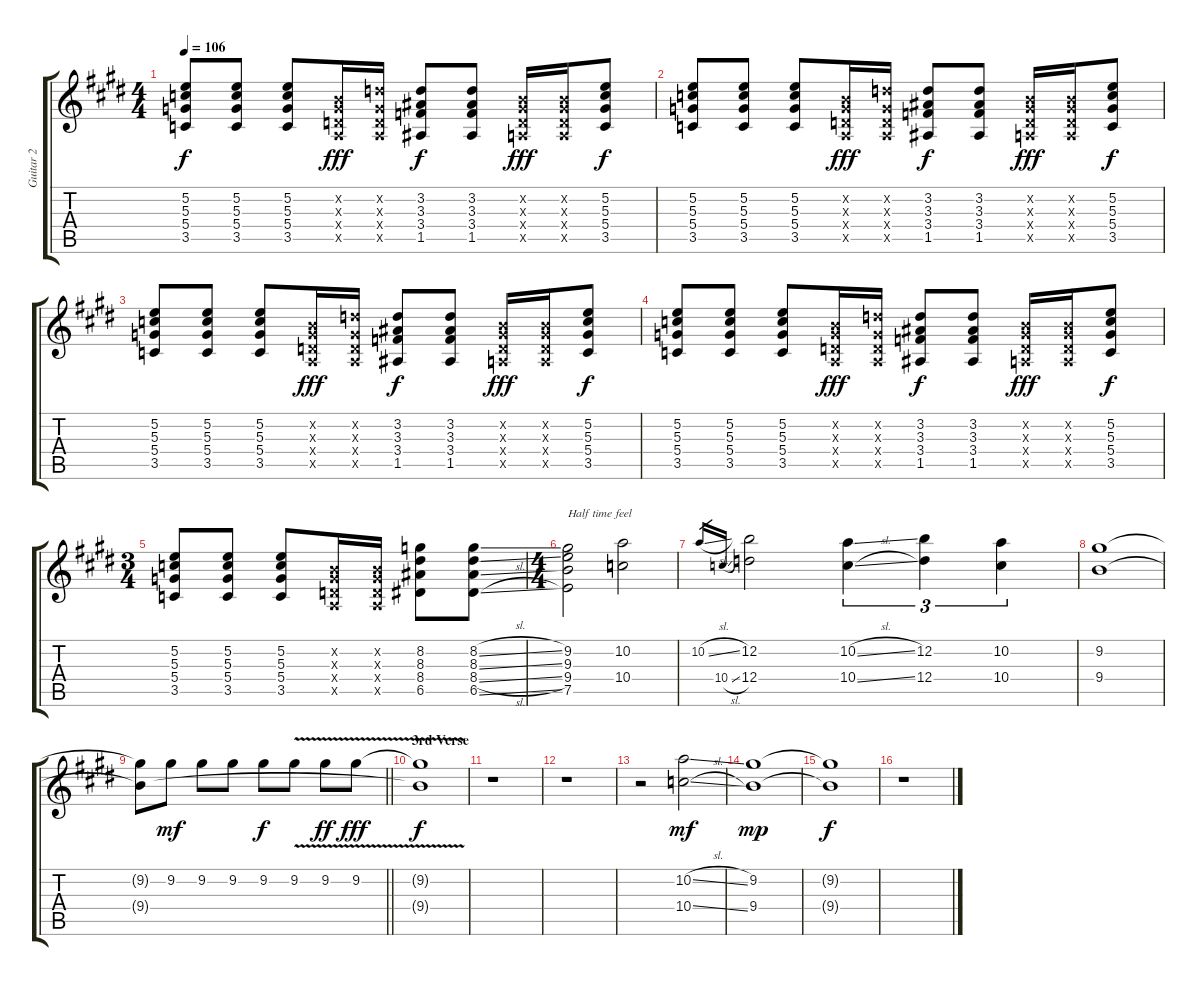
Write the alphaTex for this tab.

\track ("Guitar 2" "Guitar 2") {instrument distortionguitar}
\staff {score tabs}
\tuning (E4 B3 G3 D3 A2 E2) {hide}
\ts (4 4)
\tempo 106
\clef g2
\ks e
(5.2 5.3 5.4 3.5).8{dy f} (5.2 5.3 5.4 3.5).8 (5.2 5.3 5.4 3.5).8 (0.2{x} 0.3{x} 0.4{x} 0.5{x}).16{dy fff} (3.2{x} 0.3{x} 0.4{x} 0.5{x}).16 (3.2 3.3 3.4 1.5).8{dy f} (3.2 3.3 3.4 1.5).8 (0.2{x} 0.3{x} 0.4{x} 0.5{x}).16{dy fff} (0.2{x} 0.3{x} 0.4{x} 0.5{x}).16 (5.2 5.3 5.4 3.5).8{dy f} |
(5.2 5.3 5.4 3.5).8 (5.2 5.3 5.4 3.5).8 (5.2 5.3 5.4 3.5).8 (0.2{x} 0.3{x} 0.4{x} 0.5{x}).16{dy fff} (3.2{x} 0.3{x} 0.4{x} 0.5{x}).16 (3.2 3.3 3.4 1.5).8{dy f} (3.2 3.3 3.4 1.5).8 (0.2{x} 0.3{x} 0.4{x} 0.5{x}).16{dy fff} (0.2{x} 0.3{x} 0.4{x} 0.5{x}).16 (5.2 5.3 5.4 3.5).8{dy f} |
(5.2 5.3 5.4 3.5).8 (5.2 5.3 5.4 3.5).8 (5.2 5.3 5.4 3.5).8 (0.2{x} 0.3{x} 0.4{x} 0.5{x}).16{dy fff} (3.2{x} 0.3{x} 0.4{x} 0.5{x}).16 (3.2 3.3 3.4 1.5).8{dy f} (3.2 3.3 3.4 1.5).8 (0.2{x} 0.3{x} 0.4{x} 0.5{x}).16{dy fff} (0.2{x} 0.3{x} 0.4{x} 0.5{x}).16 (5.2 5.3 5.4 3.5).8{dy f} |
(5.2 5.3 5.4 3.5).8 (5.2 5.3 5.4 3.5).8 (5.2 5.3 5.4 3.5).8 (0.2{x} 0.3{x} 0.4{x} 0.5{x}).16{dy fff} (3.2{x} 0.3{x} 0.4{x} 0.5{x}).16 (3.2 3.3 3.4 1.5).8{dy f} (3.2 3.3 3.4 1.5).8 (0.2{x} 0.3{x} 0.4{x} 0.5{x}).16{dy fff} (0.2{x} 0.3{x} 0.4{x} 0.5{x}).16 (5.2 5.3 5.4 3.5).8{dy f} |
\ts (3 4)
(5.2 5.3 5.4 3.5).8 (5.2 5.3 5.4 3.5).8 (5.2 5.3 5.4 3.5).8 (0.2{x} 0.3{x} 0.4{x} 0.5{x}).16 (0.2{x} 0.3{x} 0.4{x} 0.5{x}).16 (8.2 8.3 8.4 6.5).8 (8.2{sl} 8.3{sl} 8.4{sl} 6.5{sl}).8{volume 10} |
\ts (4 4)
(9.2 9.3 9.4 7.5).2{txt "Half time feel"} (10.2 10.4).2 |
10.2{sl}.16{gr} 10.4{sl}.16{gr} (12.2 12.4).2 (10.2{sl} 10.4{sl}).4{tu (3 2)} (12.2 12.4).4{tu (3 2)} (10.2 10.4).4{tu (3 2)} |
(9.2 9.4).1{volume 9} |
\barLineRight lightlight
(9.2{t} 9.4{t}).8 9.2.8{dy mf} 9.2.8 9.2.8 9.2.8{dy f} 9.2{v}.8 9.2{v}.8{dy ff} 9.2{v}.8{dy fff volume 4} |
\section ("" "3rd Verse")
(9.2{t} 9.4{t}).1{dy f} |
r.1 |
r.1{volume 13} |
r.2 (10.2{sl} 10.4{sl}).2{dy mf volume 5} |
(9.2 9.4).1{dy mp} |
(9.2{t} 9.4{t}).1{dy f} |
r.1{volume 13}
